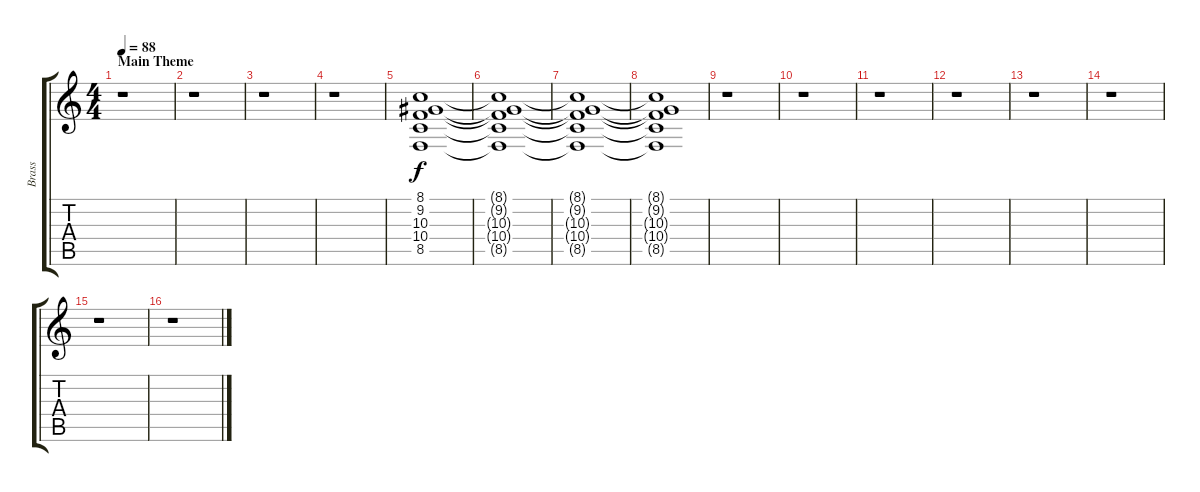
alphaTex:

\track ("Brass" "Brass") {instrument synthbrass1}
\staff {score tabs}
\tuning (E4 B3 G3 D3 A2 E2) {hide}
\ts (4 4)
\section ("" "Main Theme")
\tempo 88
\clef g2
\ks c
r.1{dy f instrument synthbrass1} |
r.1 |
r.1 |
r.1 |
(8.1 9.2 10.3 10.4 8.5).1 |
(8.1{t} 9.2{t} 10.3{t} 10.4{t} 8.5{t}).1 |
(8.1{t} 9.2{t} 10.3{t} 10.4{t} 8.5{t}).1 |
(8.1{t} 9.2{t} 10.3{t} 10.4{t} 8.5{t}).1 |
r.1 |
r.1 |
r.1 |
r.1 |
r.1 |
r.1 |
r.1 |
r.1
